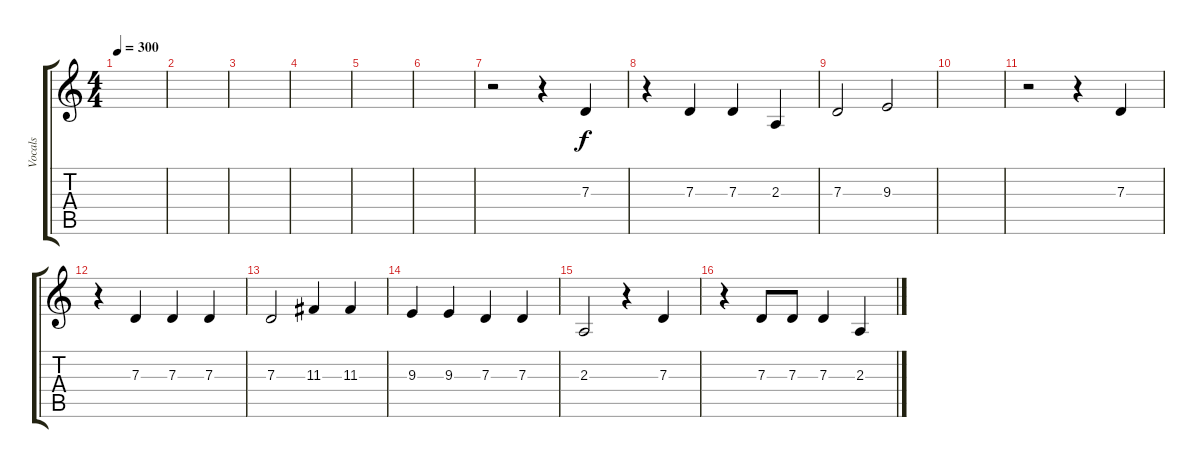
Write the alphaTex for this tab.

\track ("Vocals" "Vocals") {instrument lead1square}
\staff {score tabs}
\tuning (E4 B3 G3 D3 A2 E2) {hide}
\ts (4 4)
\tempo 300
\clef g2
\ks c
|
|
|
|
|
|
r.2 r.4 7.3.4 |
r.4 7.3.4 7.3.4 2.3.4 |
7.3.2 9.3.2 |
|
r.2 r.4 7.3.4 |
r.4 7.3.4 7.3.4 7.3.4 |
7.3.2 11.3.4 11.3.4 |
9.3.4 9.3.4 7.3.4 7.3.4 |
2.3.2 r.4 7.3.4 |
r.4 7.3.8 7.3.8 7.3.4 2.3.4
